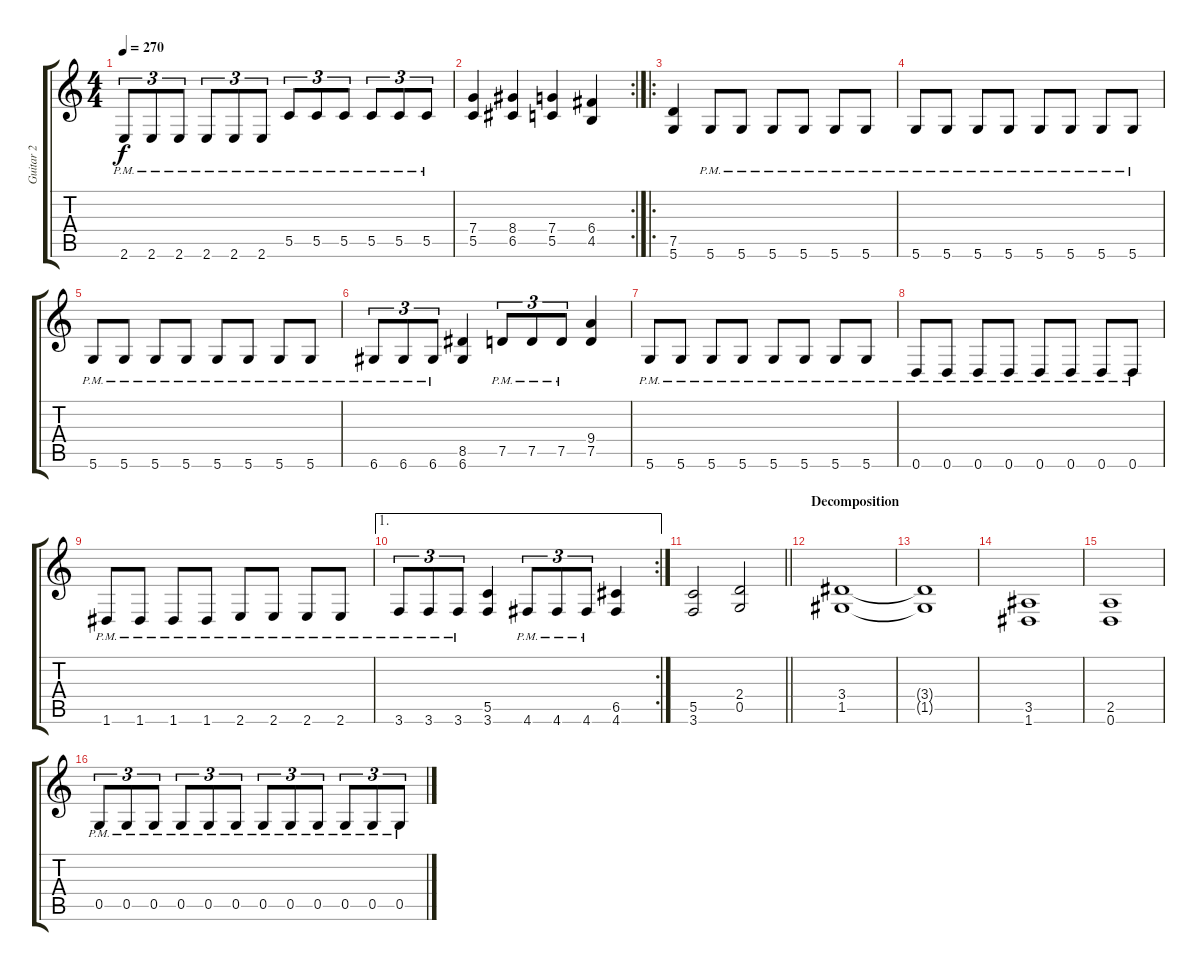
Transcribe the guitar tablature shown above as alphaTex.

\track ("Guitar 2" "Guitar 2") {instrument overdrivenguitar}
\staff {score tabs}
\tuning (D4 A3 F3 C3 G2 D2) {hide}
\ts (4 4)
\tempo 270
\clef g2
\ks c
2.6{pm}.8{tu (3 2) dy f} 2.6{pm}.8{tu (3 2)} 2.6{pm}.8{tu (3 2)} 2.6{pm}.8{tu (3 2)} 2.6{pm}.8{tu (3 2)} 2.6{pm}.8{tu (3 2)} 5.5{pm}.8{tu (3 2)} 5.5{pm}.8{tu (3 2)} 5.5{pm}.8{tu (3 2)} 5.5{pm}.8{tu (3 2)} 5.5{pm}.8{tu (3 2)} 5.5{pm}.8{tu (3 2)} |
\rc 2
(7.4 5.5).4 (8.4 6.5).4 (7.4 5.5).4 (6.4 4.5).4 |
\ro
(7.5 5.6).4 5.6{pm}.8 5.6{pm}.8 5.6{pm}.8 5.6{pm}.8 5.6{pm}.8 5.6{pm}.8 |
5.6{pm}.8 5.6{pm}.8 5.6{pm}.8 5.6{pm}.8 5.6{pm}.8 5.6{pm}.8 5.6{pm}.8 5.6{pm}.8 |
5.6{pm}.8 5.6{pm}.8 5.6{pm}.8 5.6{pm}.8 5.6{pm}.8 5.6{pm}.8 5.6{pm}.8 5.6{pm}.8 |
6.6{pm}.8{tu (3 2)} 6.6{pm}.8{tu (3 2)} 6.6{pm}.8{tu (3 2)} (8.5 6.6).4 7.5{pm}.8{tu (3 2)} 7.5{pm}.8{tu (3 2)} 7.5{pm}.8{tu (3 2)} (9.4 7.5).4 |
5.6{pm}.8 5.6{pm}.8 5.6{pm}.8 5.6{pm}.8 5.6{pm}.8 5.6{pm}.8 5.6{pm}.8 5.6{pm}.8 |
0.6{pm}.8 0.6{pm}.8 0.6{pm}.8 0.6{pm}.8 0.6{pm}.8 0.6{pm}.8 0.6{pm}.8 0.6{pm}.8 |
1.6{pm}.8 1.6{pm}.8 1.6{pm}.8 1.6{pm}.8 2.6{pm}.8 2.6{pm}.8 2.6{pm}.8 2.6{pm}.8 |
\ae 1
\rc 2
3.6{pm}.8{tu (3 2)} 3.6{pm}.8{tu (3 2)} 3.6{pm}.8{tu (3 2)} (5.5 3.6).4 4.6{pm}.8{tu (3 2)} 4.6{pm}.8{tu (3 2)} 4.6{pm}.8{tu (3 2)} (6.5 4.6).4 |
\barLineRight lightlight
(5.5 3.6).2 (2.4 0.5).2 |
\section ("" "Decomposition")
(3.4 1.5).1 |
(3.4{t} 1.5{t}).1 |
(3.5 1.6).1 |
(2.5 0.6).1 |
0.5{pm}.8{tu (3 2)} 0.5{pm}.8{tu (3 2)} 0.5{pm}.8{tu (3 2)} 0.5{pm}.8{tu (3 2)} 0.5{pm}.8{tu (3 2)} 0.5{pm}.8{tu (3 2)} 0.5{pm}.8{tu (3 2)} 0.5{pm}.8{tu (3 2)} 0.5{pm}.8{tu (3 2)} 0.5{pm}.8{tu (3 2)} 0.5{pm}.8{tu (3 2)} 0.5{pm}.8{tu (3 2)}
